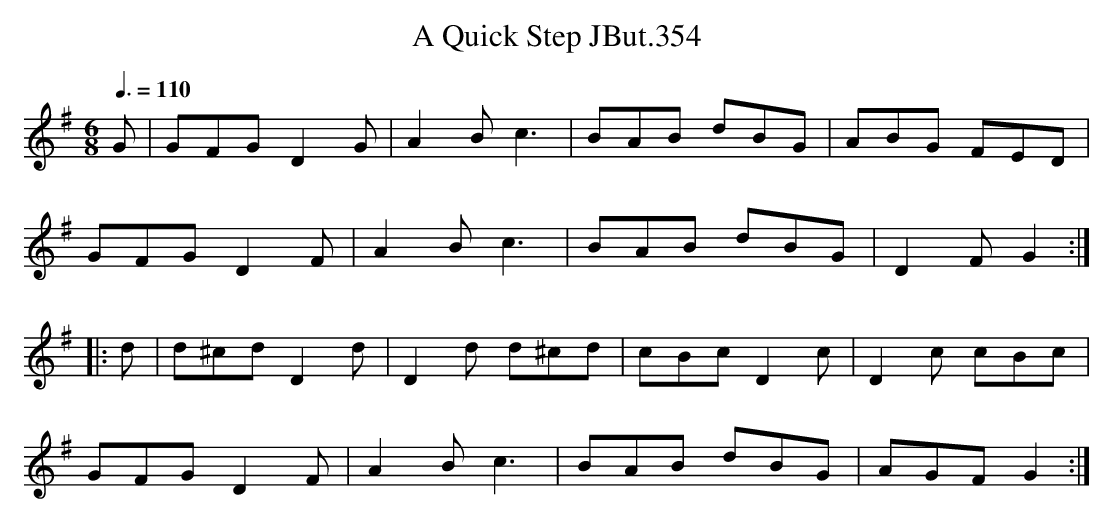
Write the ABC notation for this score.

X:1
T:Quick Step JBut.354, A
Q:3/8=110
M:6/8
L:1/8
K:G
G|GFG D2 G|A2 B c3|BAB dBG|ABG FED|
GFG D2 F|A2 B c3|BAB dBG|D2 F G2:|
|:d|d^cd D2 d|D2 d d^cd|cBc D2 c|D2 c cBc|
GFG D2 F|A2 B c3|BAB dBG|AGF G2:|
